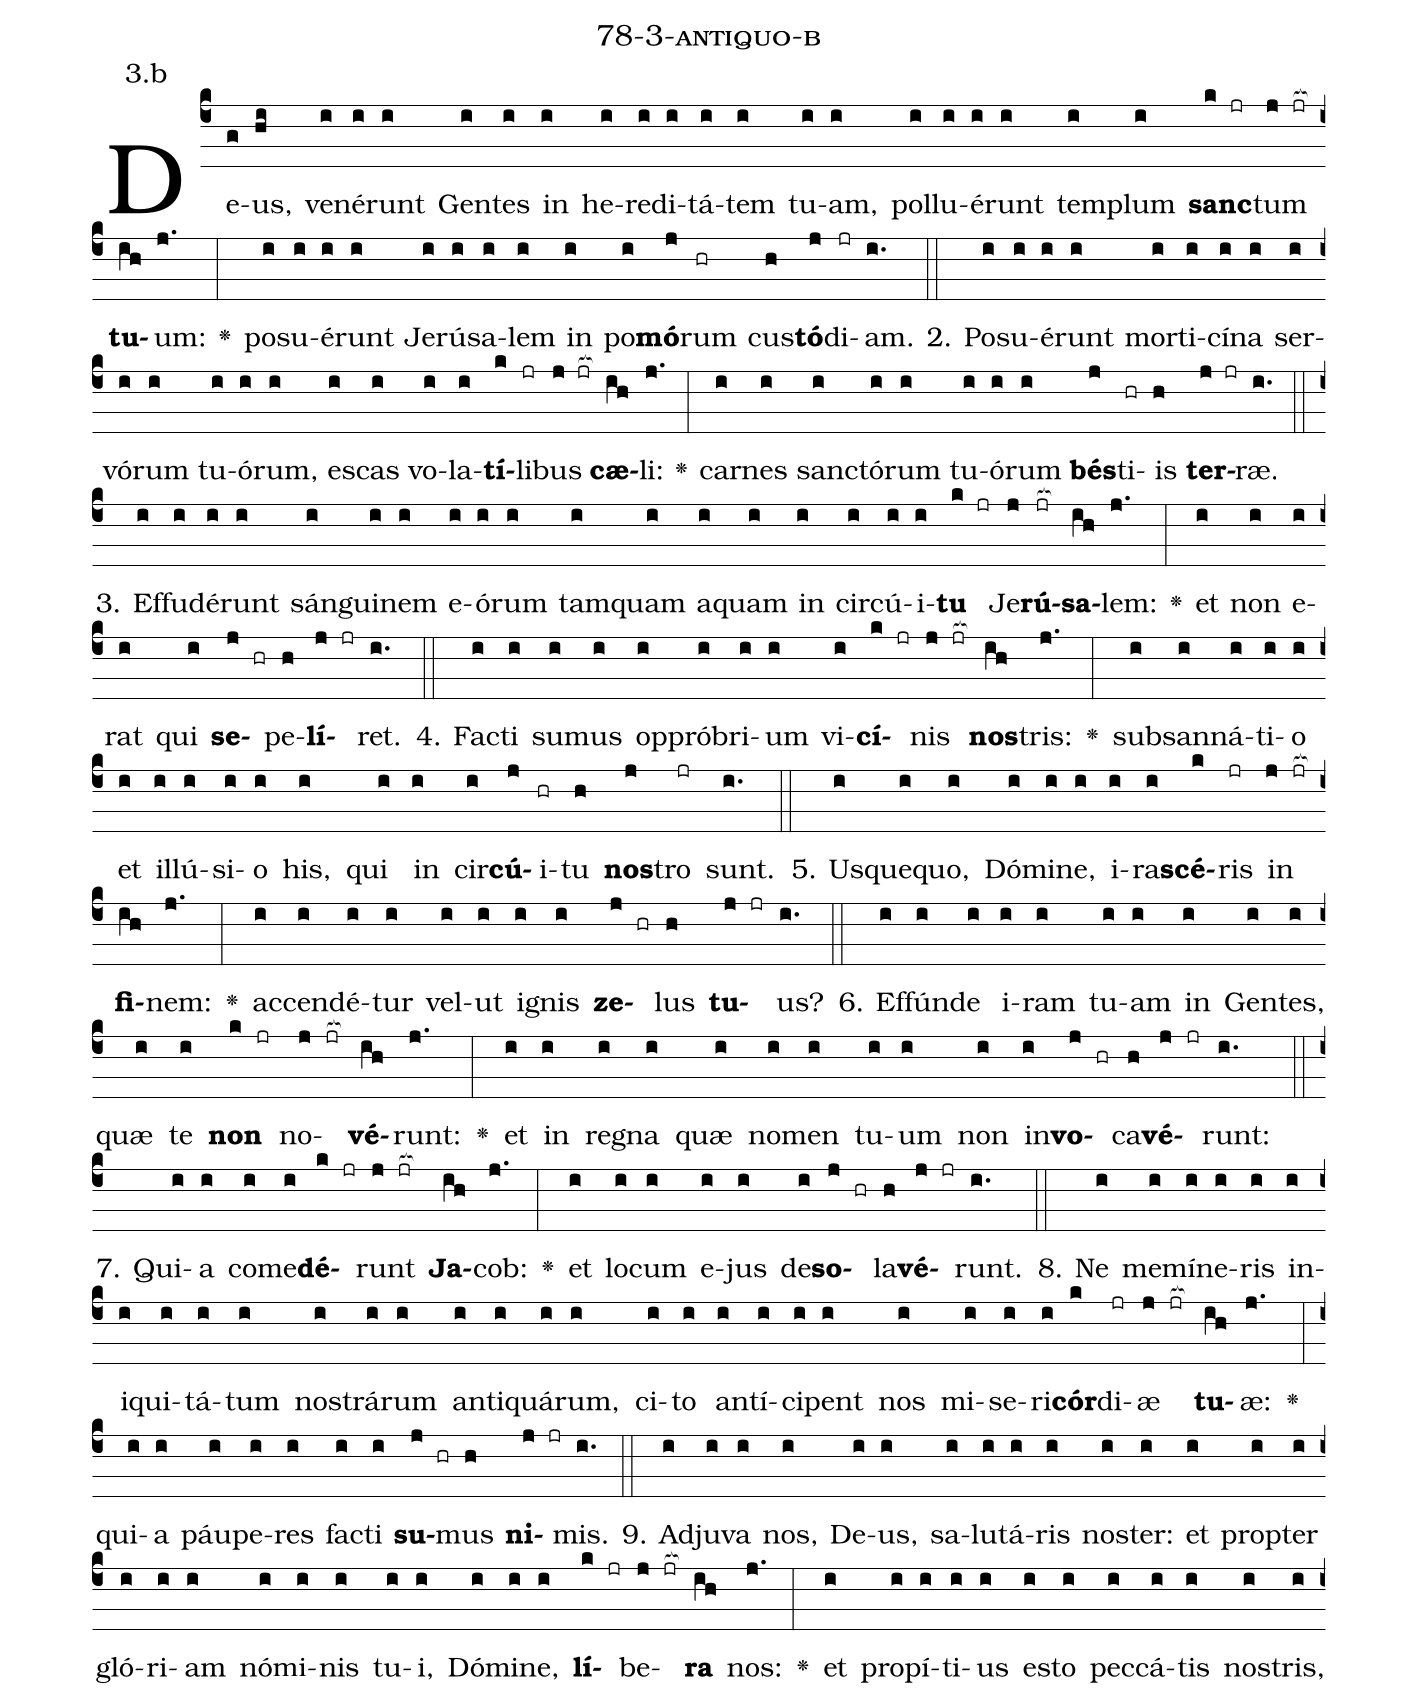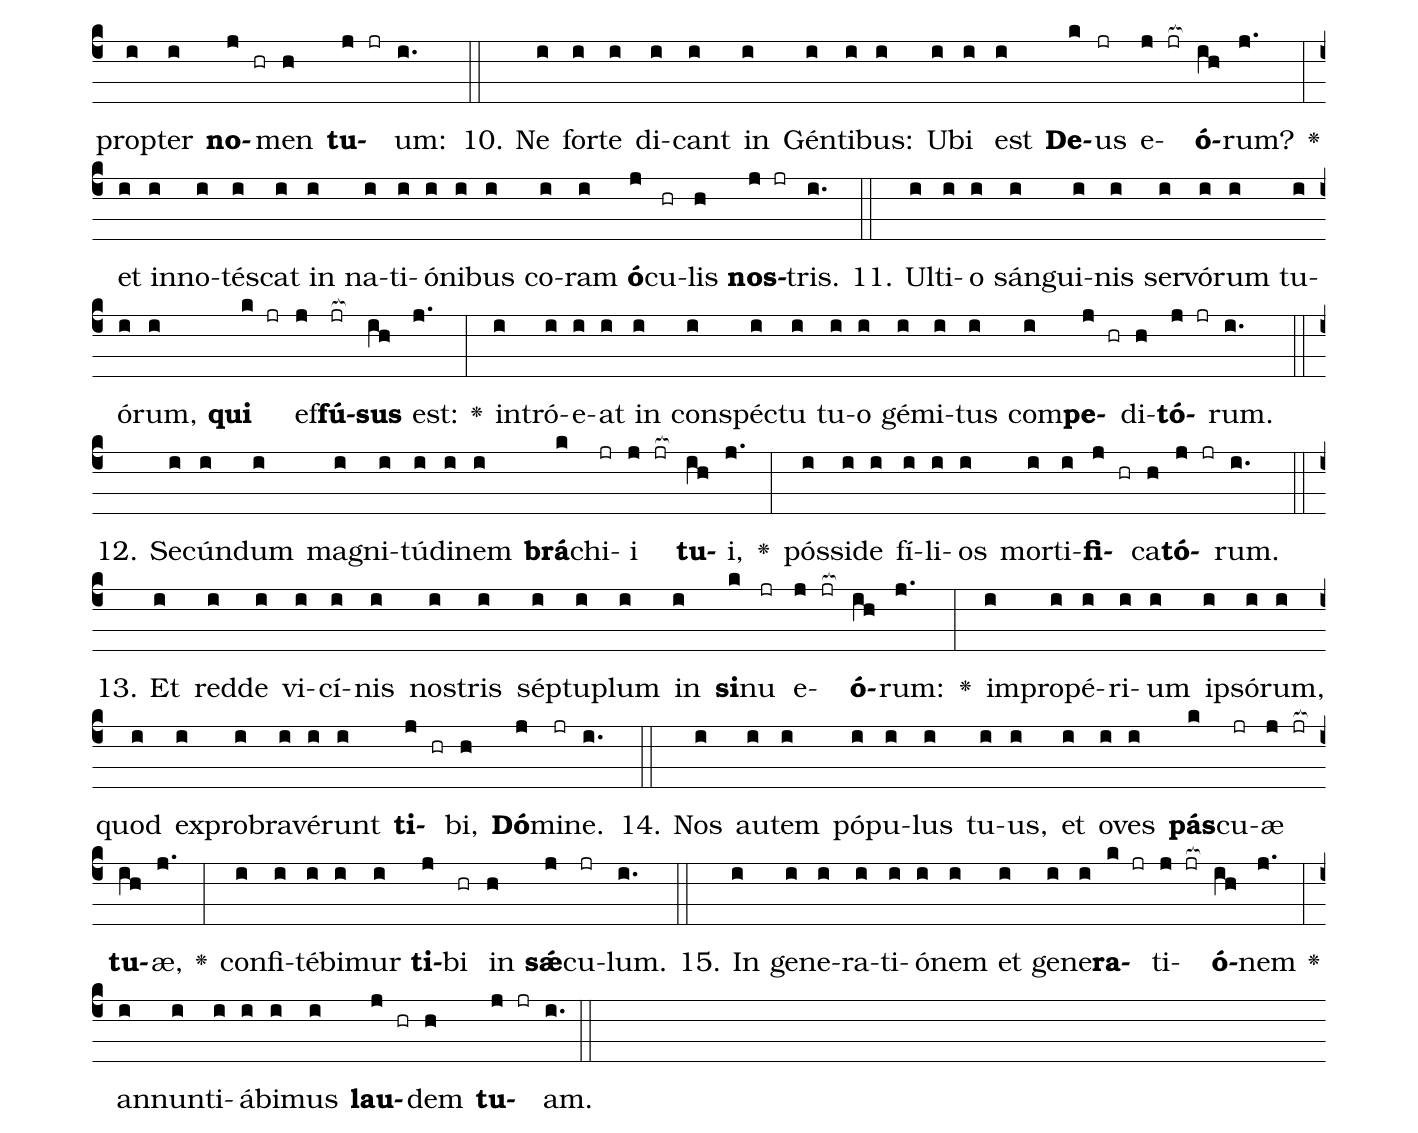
name: 78-3-antiquo-b;
annotation: 3.b;
%%
(c4)De(g)us,(hi) ve(i)né(i)runt(i) Gen(i)tes(i) in(i) he(i)re(i)di(i)tá(i)tem(i) tu(i)am,(i) pol(i)lu(i)é(i)runt(i) tem(i)plum(i) <b>sanc</b>(k jr)tum(j jr[ocb:1{]) <b>tu</b>(ih[ocb:0}])um:(j.) <v>\greheightstar</v>(:) po(i)su(i)é(i)runt(i) Je(i)rú(i)sa(i)lem(i) in(i) po(i)<b>mó</b>(j)rum(hr) cus(h)<b>tó</b>(j)di(jr)am.(i.) (::)
2. Po(i)su(i)é(i)runt(i) mor(i)ti(i)cí(i)na(i) ser(i)vó(i)rum(i) tu(i)ó(i)rum,(i) es(i)cas(i) vo(i)la(i)<b>tí</b>(k)li(jr)bus(j jr[ocb:1{]) <b>cæ</b>(ih[ocb:0}])li:(j.) <v>\greheightstar</v>(:) car(i)nes(i) sanc(i)tó(i)rum(i) tu(i)ó(i)rum(i) <b>bés</b>(j)ti(hr)is(h) <b>ter</b>(j jr)ræ.(i.) (::)
3. Ef(i)fu(i)dé(i)runt(i) sán(i)gui(i)nem(i) e(i)ó(i)rum(i) tam(i)quam(i) a(i)quam(i) in(i) cir(i)cú(i)i(i)<b>tu</b>(k jr) Je(j)<b>rú</b>(jr[ocb:1{])<b>sa</b>(ih[ocb:0}])lem:(j.) <v>\greheightstar</v>(:) et(i) non(i) e(i)rat(i) qui(i) <b>se</b>(j hr)pe(h)<b>lí</b>(j jr)ret.(i.) (::)
4. Fac(i)ti(i) su(i)mus(i) op(i)pró(i)bri(i)um(i) vi(i)<b>cí</b>(k jr)nis(j jr[ocb:1{]) <b>nos</b>(ih[ocb:0}])tris:(j.) <v>\greheightstar</v>(:) sub(i)san(i)ná(i)ti(i)o(i) et(i) il(i)lú(i)si(i)o(i) his,(i) qui(i) in(i) cir(i)<b>cú</b>(j)i(hr)tu(h) <b>nos</b>(j)tro(jr) sunt.(i.) (::)
5. Us(i)que(i)quo,(i) Dó(i)mi(i)ne,(i) i(i)ra(i)<b>scé</b>(k)ris(jr) in(j jr[ocb:1{]) <b>fi</b>(ih[ocb:0}])nem:(j.) <v>\greheightstar</v>(:) ac(i)cen(i)dé(i)tur(i) vel(i)ut(i) i(i)gnis(i) <b>ze</b>(j hr)lus(h) <b>tu</b>(j jr)us?(i.) (::)
6. Ef(i)fún(i)de(i) i(i)ram(i) tu(i)am(i) in(i) Gen(i)tes,(i) quæ(i) te(i) <b>non</b>(k jr) no(j jr[ocb:1{])<b>vé</b>(ih[ocb:0}])runt:(j.) <v>\greheightstar</v>(:) et(i) in(i) re(i)gna(i) quæ(i) no(i)men(i) tu(i)um(i) non(i) in(i)<b>vo</b>(j hr)ca(h)<b>vé</b>(j jr)runt:(i.) (::)
7. Qui(i)a(i) com(i)e(i)<b>dé</b>(k jr)runt(j jr[ocb:1{]) <b>Ja</b>(ih[ocb:0}])cob:(j.) <v>\greheightstar</v>(:) et(i) lo(i)cum(i) e(i)jus(i) de(i)<b>so</b>(j hr)la(h)<b>vé</b>(j jr)runt.(i.) (::)
8. Ne(i) me(i)mí(i)ne(i)ris(i) in(i)i(i)qui(i)tá(i)tum(i) nos(i)trá(i)rum(i) an(i)ti(i)quá(i)rum,(i) ci(i)to(i) an(i)tí(i)ci(i)pent(i) nos(i) mi(i)se(i)ri(i)<b>cór</b>(k)di(jr)æ(j jr[ocb:1{]) <b>tu</b>(ih[ocb:0}])æ:(j.) <v>\greheightstar</v>(:) qui(i)a(i) páu(i)pe(i)res(i) fac(i)ti(i) <b>su</b>(j hr)mus(h) <b>ni</b>(j jr)mis.(i.) (::)
9. Ad(i)ju(i)va(i) nos,(i) De(i)us,(i) sa(i)lu(i)tá(i)ris(i) nos(i)ter:(i) et(i) prop(i)ter(i) gló(i)ri(i)am(i) nó(i)mi(i)nis(i) tu(i)i,(i) Dó(i)mi(i)ne,(i) <b>lí</b>(k jr)be(j jr[ocb:1{])<b>ra</b>(ih[ocb:0}]) nos:(j.) <v>\greheightstar</v>(:) et(i) pro(i)pí(i)ti(i)us(i) es(i)to(i) pec(i)cá(i)tis(i) nos(i)tris,(i) prop(i)ter(i) <b>no</b>(j hr)men(h) <b>tu</b>(j jr)um:(i.) (::)
10. Ne(i) for(i)te(i) di(i)cant(i) in(i) Gén(i)ti(i)bus:(i) U(i)bi(i) est(i) <b>De</b>(k)us(jr) e(j jr[ocb:1{])<b>ó</b>(ih[ocb:0}])rum?(j.) <v>\greheightstar</v>(:) et(i) in(i)no(i)tés(i)cat(i) in(i) na(i)ti(i)ó(i)ni(i)bus(i) co(i)ram(i) <b>ó</b>(j)cu(hr)lis(h) <b>nos</b>(j jr)tris.(i.) (::)
11. Ul(i)ti(i)o(i) sán(i)gui(i)nis(i) ser(i)vó(i)rum(i) tu(i)ó(i)rum,(i) <b>qui</b>(k jr) ef(j)<b>fú</b>(jr[ocb:1{])<b>sus</b>(ih[ocb:0}]) est:(j.) <v>\greheightstar</v>(:) in(i)tró(i)e(i)at(i) in(i) con(i)spéc(i)tu(i) tu(i)o(i) gé(i)mi(i)tus(i) com(i)<b>pe</b>(j hr)di(h)<b>tó</b>(j jr)rum.(i.) (::)
12. Se(i)cún(i)dum(i) ma(i)gni(i)tú(i)di(i)nem(i) <b>brá</b>(k)chi(jr)i(j jr[ocb:1{]) <b>tu</b>(ih[ocb:0}])i,(j.) <v>\greheightstar</v>(:) pós(i)si(i)de(i) fí(i)li(i)os(i) mor(i)ti(i)<b>fi</b>(j hr)ca(h)<b>tó</b>(j jr)rum.(i.) (::)
13. Et(i) red(i)de(i) vi(i)cí(i)nis(i) nos(i)tris(i) sép(i)tu(i)plum(i) in(i) <b>si</b>(k)nu(jr) e(j jr[ocb:1{])<b>ó</b>(ih[ocb:0}])rum:(j.) <v>\greheightstar</v>(:) im(i)pro(i)pé(i)ri(i)um(i) ip(i)só(i)rum,(i) quod(i) ex(i)pro(i)bra(i)vé(i)runt(i) <b>ti</b>(j hr)bi,(h) <b>Dó</b>(j)mi(jr)ne.(i.) (::)
14. Nos(i) au(i)tem(i) pó(i)pu(i)lus(i) tu(i)us,(i) et(i) o(i)ves(i) <b>pás</b>(k)cu(jr)æ(j jr[ocb:1{]) <b>tu</b>(ih[ocb:0}])æ,(j.) <v>\greheightstar</v>(:) con(i)fi(i)té(i)bi(i)mur(i) <b>ti</b>(j)bi(hr) in(h) <b>sǽ</b>(j)cu(jr)lum.(i.) (::)
15. In(i) ge(i)ne(i)ra(i)ti(i)ó(i)nem(i) et(i) ge(i)ne(i)<b>ra</b>(k jr)ti(j jr[ocb:1{])<b>ó</b>(ih[ocb:0}])nem(j.) <v>\greheightstar</v>(:) an(i)nun(i)ti(i)á(i)bi(i)mus(i) <b>lau</b>(j hr)dem(h) <b>tu</b>(j jr)am.(i.) (::)
